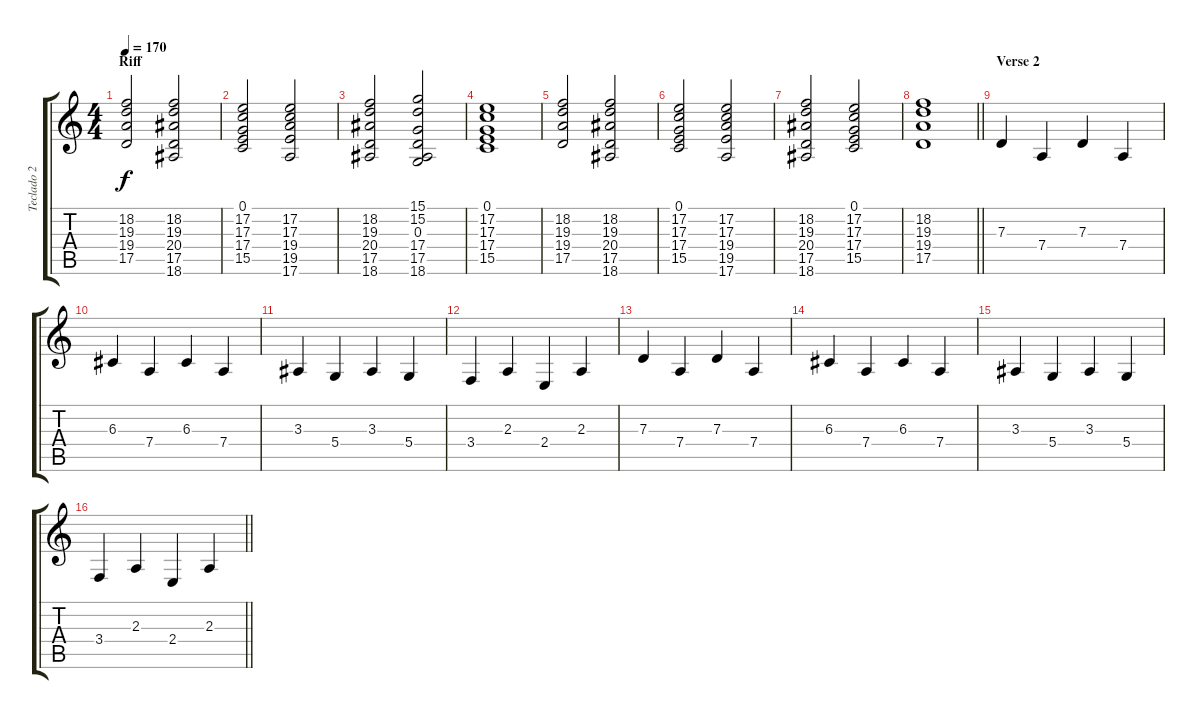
\track ("Teclado 2" "Teclado 2") {instrument tremolostrings}
\staff {score tabs}
\tuning (E4 B3 G3 D3 A2 E2) {hide}
\ts (4 4)
\section ("" "Riff")
\tempo 170
\clef g2
\ks c
(18.2 19.3 19.4 17.5).2{dy f} (18.2 19.3 20.4 17.5 18.6).2 |
(0.1 17.2 17.3 17.4 15.5).2 (17.2 17.3 19.4 19.5 17.6).2 |
(18.2 19.3 20.4 17.5 18.6).2 (15.1 15.2 0.3 17.4 17.5 18.6).2 |
(0.1 17.2 17.3 17.4 15.5).1 |
(18.2 19.3 19.4 17.5).2 (18.2 19.3 20.4 17.5 18.6).2 |
(0.1 17.2 17.3 17.4 15.5).2 (17.2 17.3 19.4 19.5 17.6).2 |
(18.2 19.3 20.4 17.5 18.6).2 (0.1 17.2 17.3 17.4 15.5).2 |
\barLineRight lightlight
(18.2 19.3 19.4 17.5).1 |
\section ("" "Verse 2")
7.3.4{volume 16 instrument harpsichord} 7.4.4 7.3.4 7.4.4 |
6.3.4 7.4.4 6.3.4 7.4.4 |
3.3.4 5.4.4 3.3.4 5.4.4 |
3.4.4 2.3.4 2.4.4 2.3.4 |
7.3.4 7.4.4 7.3.4 7.4.4 |
6.3.4 7.4.4 6.3.4 7.4.4 |
3.3.4 5.4.4 3.3.4 5.4.4 |
\barLineRight lightlight
3.4.4 2.3.4 2.4.4 2.3.4
